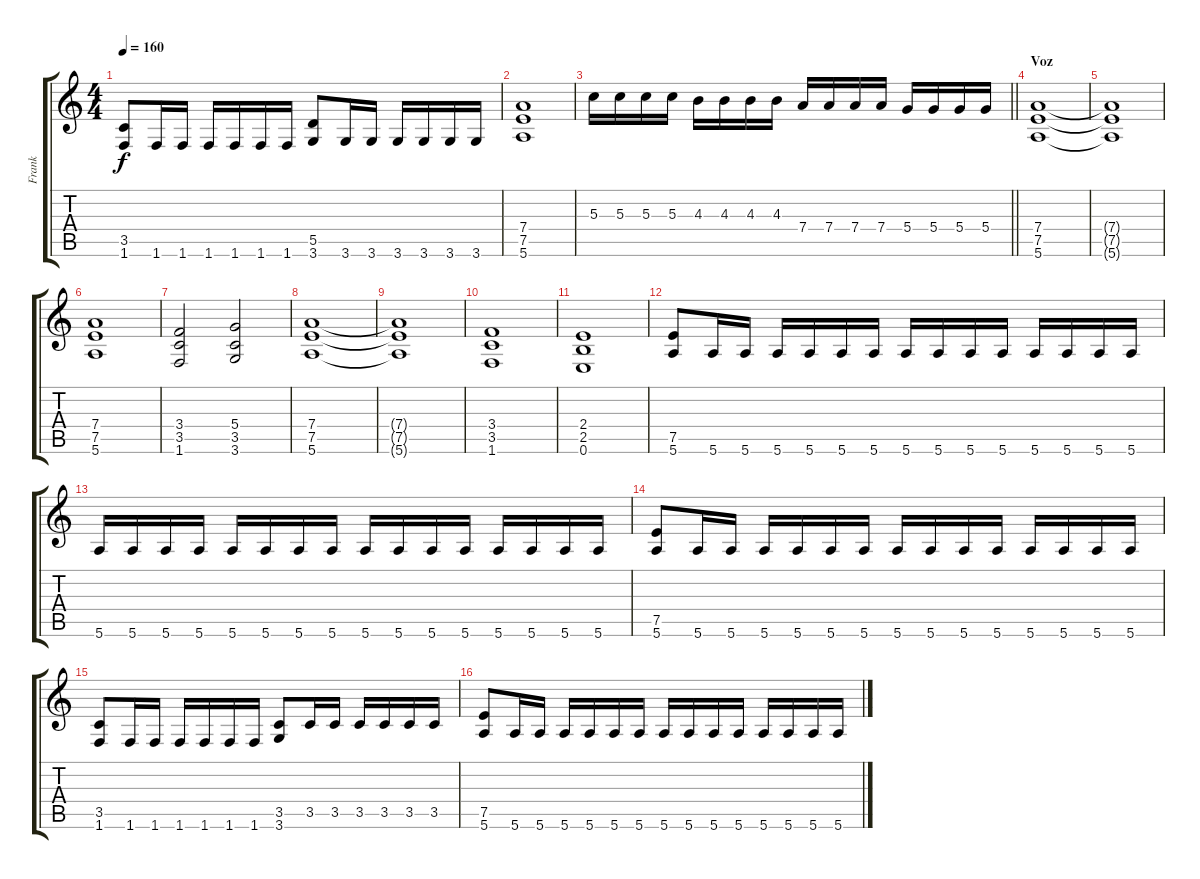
\track ("Frank" "Frank") {instrument distortionguitar}
\staff {score tabs}
\tuning (E4 B3 G3 D3 A2 E2) {hide}
\ts (4 4)
\tempo 160
\clef g2
\ks c
(3.5 1.6).8{dy f} 1.6.16 1.6.16 1.6.16 1.6.16 1.6.16 1.6.16 (5.5 3.6).8 3.6.16 3.6.16 3.6.16 3.6.16 3.6.16 3.6.16 |
(7.4 7.5 5.6).1 |
\barLineRight lightlight
5.3.16 5.3.16 5.3.16 5.3.16 4.3.16 4.3.16 4.3.16 4.3.16 7.4.16 7.4.16 7.4.16 7.4.16 5.4.16 5.4.16 5.4.16 5.4.16 |
\section ("" "Voz")
(7.4 7.5 5.6).1 |
(7.4{t} 7.5{t} 5.6{t}).1 |
(7.4 7.5 5.6).1 |
(3.4 3.5 1.6).2 (5.4 3.5 3.6).2 |
(7.4 7.5 5.6).1 |
(7.4{t} 7.5{t} 5.6{t}).1 |
(3.4 3.5 1.6).1 |
(2.4 2.5 0.6).1 |
(7.5 5.6).8 5.6.16 5.6.16 5.6.16 5.6.16 5.6.16 5.6.16 5.6.16 5.6.16 5.6.16 5.6.16 5.6.16 5.6.16 5.6.16 5.6.16 |
5.6.16 5.6.16 5.6.16 5.6.16 5.6.16 5.6.16 5.6.16 5.6.16 5.6.16 5.6.16 5.6.16 5.6.16 5.6.16 5.6.16 5.6.16 5.6.16 |
(7.5 5.6).8 5.6.16 5.6.16 5.6.16 5.6.16 5.6.16 5.6.16 5.6.16 5.6.16 5.6.16 5.6.16 5.6.16 5.6.16 5.6.16 5.6.16 |
(3.5 1.6).8 1.6.16 1.6.16 1.6.16 1.6.16 1.6.16 1.6.16 (3.5 3.6).8 3.5.16 3.5.16 3.5.16 3.5.16 3.5.16 3.5.16 |
(7.5 5.6).8 5.6.16 5.6.16 5.6.16 5.6.16 5.6.16 5.6.16 5.6.16 5.6.16 5.6.16 5.6.16 5.6.16 5.6.16 5.6.16 5.6.16
